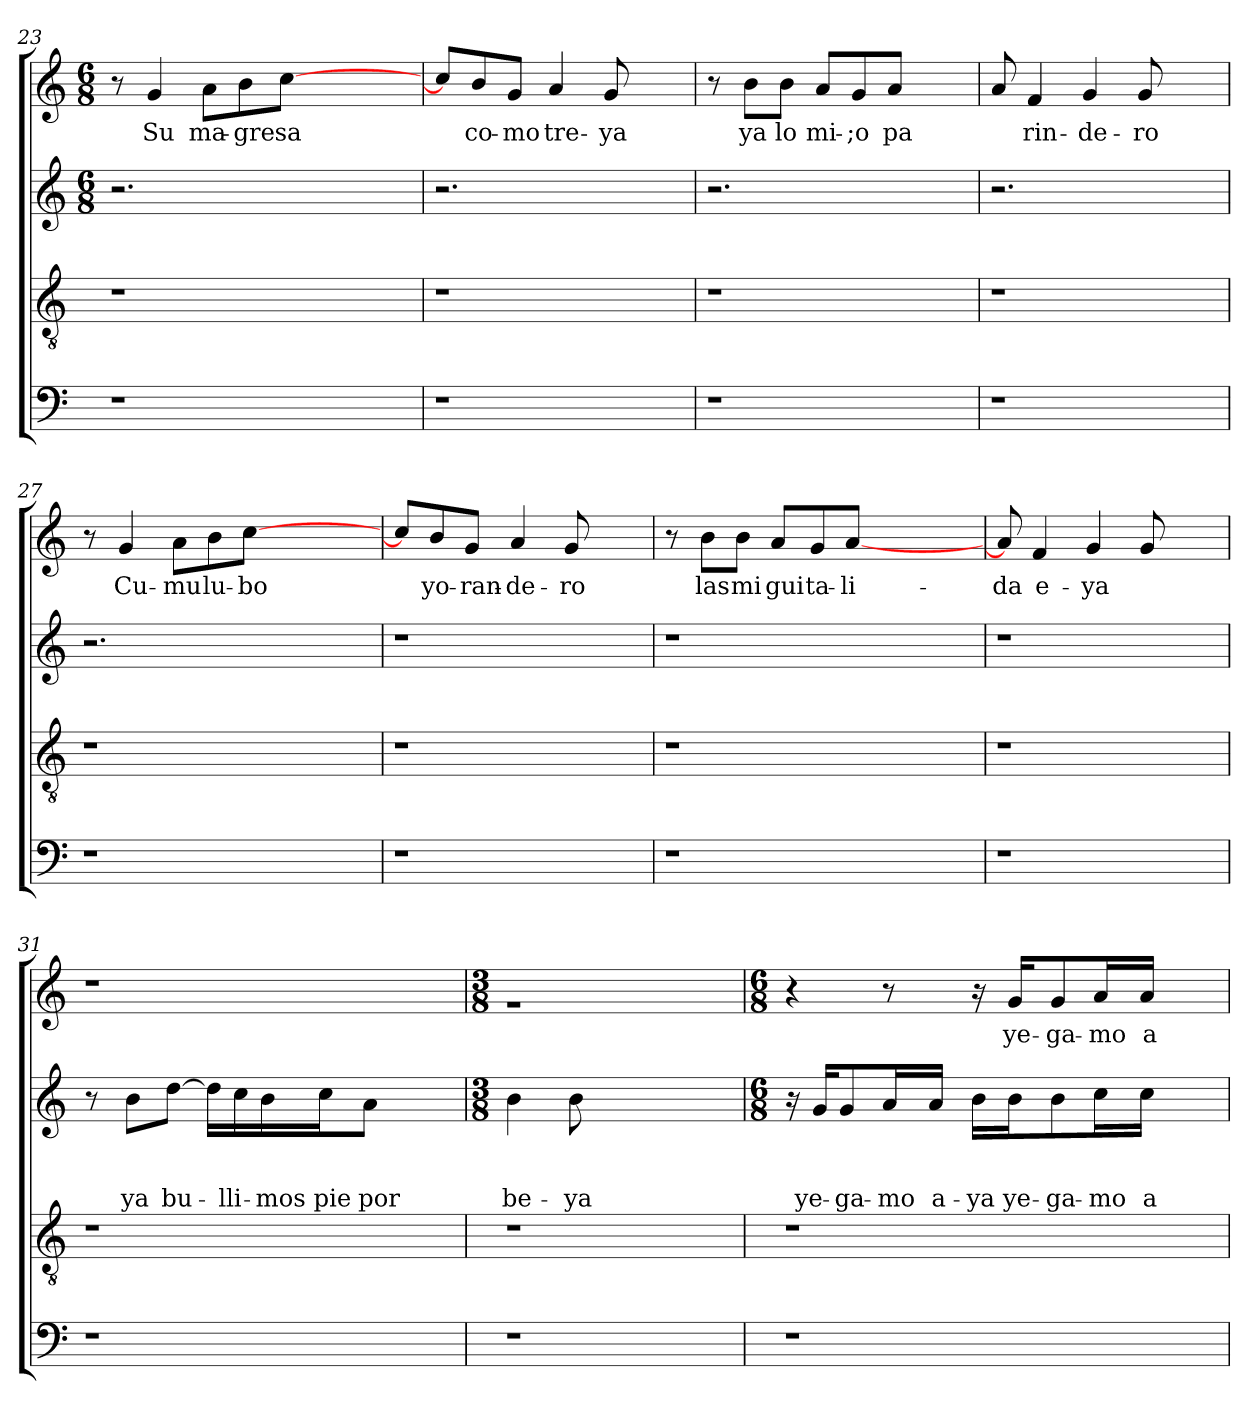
**kern	**kern	**kern	**text	**text	**text	**kern	**text
*part4	*part3	*part2	*part2	*part2	*part2	*part1	*part1
*staff4	*staff3	*staff2	*staff2	*staff2	*staff2	*staff1	*staff1
!!LO:LB:g=z
*clefF4	*clefGv2	*clefG2	*	*	*	*clefG2	*
*k[]	*k[]	*k[]	*	*	*	*k[]	*
*C:	*C:	*C:	*	*	*	*C:	*
*	*	*M6/8	*	*	*	*M6/8	*
=23	=23	=23	=23	=23	=23	=23	=23
1r	1r	2.r	.	.	.	8r	.
!	!	!	!	!	!	!	!LO:LY:b
.	.	.	.	.	.	4g/	Su
!	!	!	!	!	!	!	!LO:LY:b
.	.	.	.	.	.	8a\L	ma-
!	!	!	!	!	!	!	!LO:LY:b:rj
.	.	.	.	.	.	8b\	-gre
!	!	!	!	!	!	!	!LO:LY:b
.	.	.	.	.	.	[>8cc\J	sa
.	.	4ryy	.	.	.	4ryy	.
=24	=24	=24	=24	=24	=24	=24	=24
1r	1r	2.r	.	.	.	8cc/L]	.
!	!	!	!	!	!	!	!LO:LY:b
.	.	.	.	.	.	8b/	co-
!	!	!	!	!	!	!	!LO:LY:b:rj
.	.	.	.	.	.	8g/J	-mo
!	!	!	!	!	!	!	!LO:LY:b
.	.	.	.	.	.	4a/	tre-
!	!	!	!	!	!	!	!LO:LY:b
.	.	.	.	.	.	8g/	-ya
.	.	4ryy	.	.	.	4ryy	.
=25	=25	=25	=25	=25	=25	=25	=25
1r	1r	2.r	.	.	.	8r	.
!	!	!	!	!	!	!	!LO:LY:b
.	.	.	.	.	.	8b\L	ya
!	!	!	!	!	!	!	!LO:LY:b
.	.	.	.	.	.	8b\J	lo
!	!	!	!	!	!	!	!LO:LY:b
.	.	.	.	.	.	8a/L	mi-
!	!	!	!	!	!	!	!LO:LY:b:rj
.	.	.	.	.	.	8g/	-;o
!	!	!	!	!	!	!	!LO:LY:b
.	.	.	.	.	.	8a/J	pa
.	.	4ryy	.	.	.	4ryy	.
=26	=26	=26	=26	=26	=26	=26	=26
1r	1r	2.r	.	.	.	8a/	.
!	!	!	!	!	!	!	!LO:LY:b
.	.	.	.	.	.	4f/	rin-
!	!	!	!	!	!	!	!LO:LY:b
.	.	.	.	.	.	4g/	-de-
!	!	!	!	!	!	!	!LO:LY:b
.	.	.	.	.	.	8g/	-ro
.	.	4ryy	.	.	.	4ryy	.
=27	=27	=27	=27	=27	=27	=27	=27
1r	1r	2.r	.	.	.	8r	.
!	!	!	!	!	!	!	!LO:LY:b
.	.	.	.	.	.	4g/	Cu-
!	!	!	!	!	!	!	!LO:LY:b
.	.	.	.	.	.	8a\L	-mu
!	!	!	!	!	!	!	!LO:LY:b
.	.	.	.	.	.	8b\	lu-
!	!	!	!	!	!	!	!LO:LY:b
.	.	.	.	.	.	[<8cc\J	-bo
.	.	4ryy	.	.	.	4ryy	.
!!LO:LB:g=z
=28	=28	=28	=28	=28	=28	=28	=28
!	!	!LO:N:vis=1	!	!	!	!	!
1r	1r	2.r	.	.	.	8cc/L]	.
!	!	!	!	!	!	!	!LO:LY:b
.	.	.	.	.	.	8b/	yo-
!	!	!	!	!	!	!	!LO:LY:b
.	.	.	.	.	.	8g/J	-ran-
!	!	!	!	!	!	!	!LO:LY:b:rj
.	.	.	.	.	.	4a/	-de-
!	!	!	!	!	!	!	!LO:LY:b
.	.	.	.	.	.	8g/	-ro
.	.	4ryy	.	.	.	4ryy	.
=29	=29	=29	=29	=29	=29	=29	=29
!	!	!LO:N:vis=1	!	!	!	!	!
1r	1r	2.r	.	.	.	8r	.
!	!	!	!	!	!	!	!LO:LY:b
.	.	.	.	.	.	8b\L	las
!	!	!	!	!	!	!	!LO:LY:b
.	.	.	.	.	.	8b\J	mi
!	!	!	!	!	!	!	!LO:LY:b
.	.	.	.	.	.	8a/L	gui
!	!	!	!	!	!	!	!LO:LY:b
.	.	.	.	.	.	8g/	ta-
!	!	!	!	!	!	!	!LO:LY:b
.	.	.	.	.	.	[<8a/J	-li-
.	.	4ryy	.	.	.	4ryy	.
=30	=30	=30	=30	=30	=30	=30	=30
!	!	!LO:N:vis=1	!	!	!	!	!LO:LY:b
1r	1r	2.r	.	.	.	8a/]	-da
!	!	!	!	!	!	!	!LO:LY:b
.	.	.	.	.	.	4f/	e-
!	!	!	!	!	!	!	!LO:LY:b
.	.	.	.	.	.	4g/	-ya
.	.	.	.	.	.	8g/	.
.	.	4ryy	.	.	.	4ryy	.
=31	=31	=31	=31	=31	=31	=31	=31
!	!	!	!	!	!	!LO:N:vis=1	!
1r	1r	8r	.	.	.	2.r	.
!	!	!	!	!	!LO:LY:b	!	!
.	.	8b\L	.	.	ya	.	.
!	!	!	!	!	!LO:LY:b	!	!
.	.	[>8dd\J	.	.	bu-	.	.
.	.	16dd\LL]	.	.	.	.	.
!	!	!	!	!	!LO:LY:b	!	!
.	.	16cc\	.	.	-lli-	.	.
!	!	!	!	!	!LO:LY:b	!	!
.	.	16b\	.	.	-mos	.	.
!	!	!	!	!	!LO:LY:b	!	!
.	.	16cc\J	.	.	pie	.	.
!	!	!	!	!	!LO:LY:b	!	!
.	.	8a\J	.	.	por	.	.
.	.	4ryy	.	.	.	4ryy	.
=32	=32	=32	=32	=32	=32	=32	=32
*	*	*M3/8	*	*	*	*M3/8	*
!	!	!	!	!	!LO:LY:b	!LO:N:vis=1	!
1r	1r	4b\	.	.	be-	4.ra	.
!	!	!	!	!	!LO:LY:b	!	!
.	.	8b\	.	.	-ya	.	.
.	.	2ryy	.	.	.	2ryy	.
.	.	8ryy	.	.	.	8ryy	.
!!LO:LB:g=z
=33	=33	=33	=33	=33	=33	=33	=33
*	*	*M6/8	*	*	*	*M6/8	*
1r	1r	16ra	.	.	.	4r	.
!	!	!	!	!	!LO:LY:b	!	!
.	.	16g/KL	.	.	ye-	.	.
!	!	!	!	!	!LO:LY:b:rj	!	!
.	.	8g/	.	.	-ga-	.	.
!	!	!	!	!	!LO:LY:b	!	!
.	.	16a/L	.	.	-mo	8r	.
!	!	!	!	!	!LO:LY:b	!	!
.	.	16a/JJ	.	.	a-	.	.
!	!	!	!	!	!LO:LY:b	!	!
.	.	16b\LL	.	.	-ya	16ra	.
!	!	!	!	!	!LO:LY:b	!	!LO:LY:b
.	.	16b\J	.	.	ye-	16g/KL	ye-
!	!	!	!	!	!LO:LY:b:rj	!	!LO:LY:b:rj
.	.	8b\	.	.	-ga-	8g/	-ga-
!	!	!	!	!	!LO:LY:b	!	!LO:LY:b
.	.	16cc\L	.	.	-mo	16a/L	-mo
!	!	!	!	!	!LO:LY:b	!	!LO:LY:b
.	.	16cc\JJ	.	.	a-	16a/JJ	a-
.	.	4ryy	.	.	.	4ryy	.
=	=	=	=	=	=	=	=
*-	*-	*-	*-	*-	*-	*-	*-
